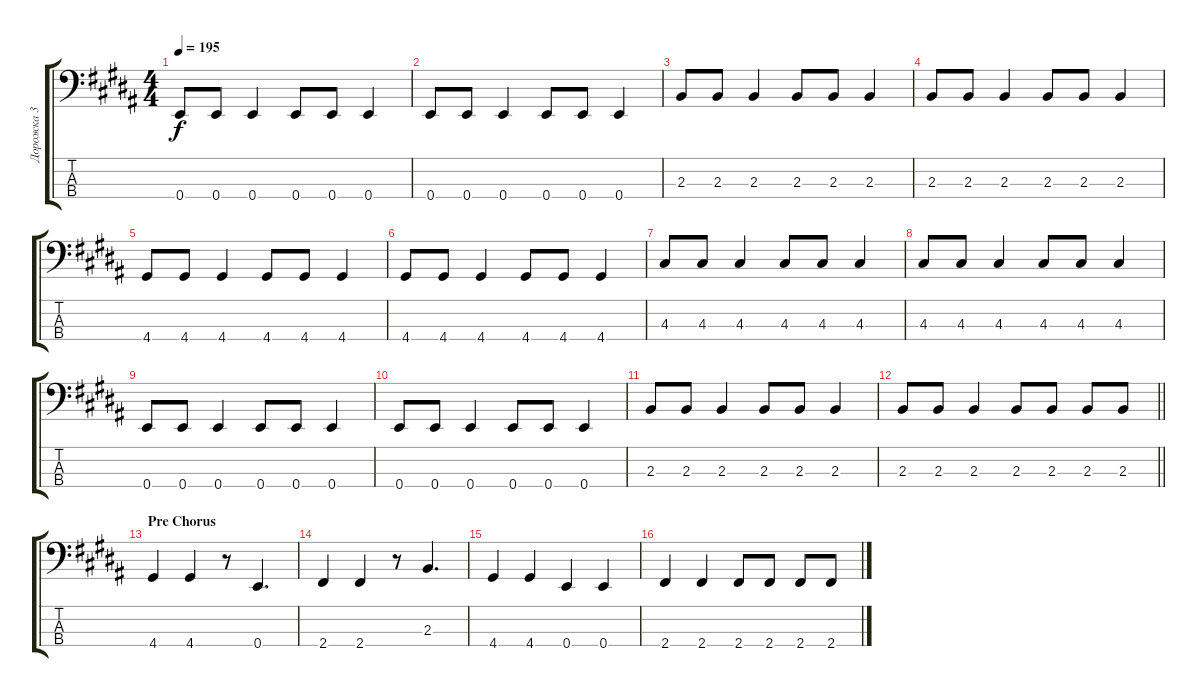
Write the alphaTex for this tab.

\track ("Дорожка 3" "Дорожка 3") {instrument electricbassfinger}
\staff {score tabs}
\tuning (G2 D2 A1 E1) {hide}
\ts (4 4)
\tempo 195
\clef f4
\ks b
0.4.8{dy f} 0.4.8 0.4.4 0.4.8 0.4.8 0.4.4 |
0.4.8 0.4.8 0.4.4 0.4.8 0.4.8 0.4.4 |
2.3.8 2.3.8 2.3.4 2.3.8 2.3.8 2.3.4 |
2.3.8 2.3.8 2.3.4 2.3.8 2.3.8 2.3.4 |
4.4.8 4.4.8 4.4.4 4.4.8 4.4.8 4.4.4 |
4.4.8 4.4.8 4.4.4 4.4.8 4.4.8 4.4.4 |
4.3.8 4.3.8 4.3.4 4.3.8 4.3.8 4.3.4 |
4.3.8 4.3.8 4.3.4 4.3.8 4.3.8 4.3.4 |
0.4.8 0.4.8 0.4.4 0.4.8 0.4.8 0.4.4 |
0.4.8 0.4.8 0.4.4 0.4.8 0.4.8 0.4.4 |
2.3.8 2.3.8 2.3.4 2.3.8 2.3.8 2.3.4 |
\barLineRight lightlight
2.3.8 2.3.8 2.3.4 2.3.8 2.3.8 2.3.8 2.3.8 |
\section ("" "Pre Chorus")
4.4.4 4.4.4 r.8 0.4.4{d} |
2.4.4 2.4.4 r.8 2.3.4{d} |
4.4.4 4.4.4 0.4.4 0.4.4 |
2.4.4 2.4.4 2.4.8 2.4.8 2.4.8 2.4.8
